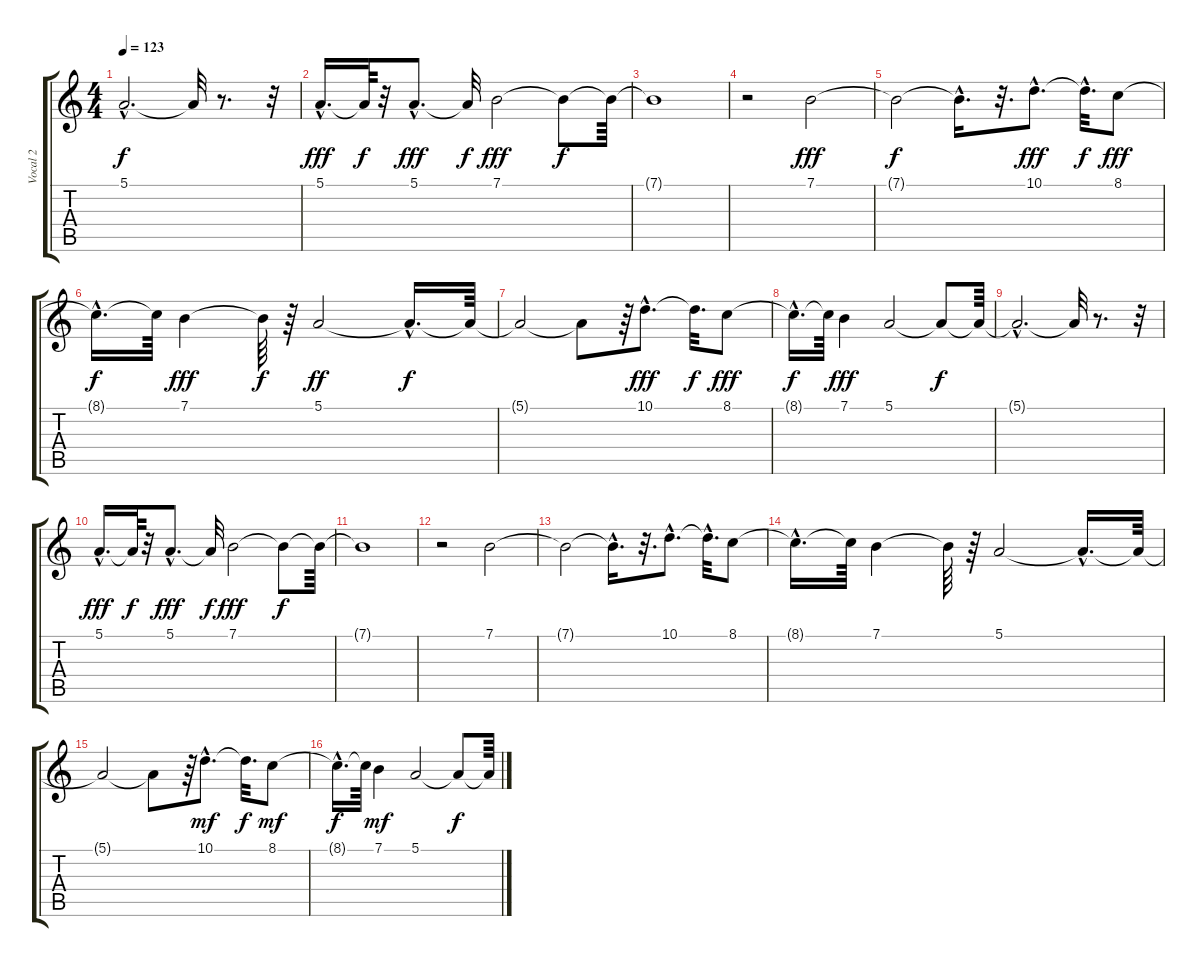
\track ("Vocal 2" "Vocal 2") {instrument lead2sawtooth}
\staff {score tabs}
\tuning (E4 B3 G3 D3 A2 E2) {hide}
\ts (4 4)
\tempo 123
\clef g2
\ks c
5.1{hac t}.2{d dy f} 5.1{t}.32 r.8{d} r.32 |
5.1{hac}.16{d dy fff} 5.1{t}.64{dy f} r.32 5.1{hac}.8{d dy fff} 5.1{t}.32{dy f} 7.1.2{dy fff} 7.1{t}.8{dy f} 7.1{t}.64 |
7.1{t}.1 |
r.2 7.1.2{dy fff} |
7.1{t}.2{dy f} 7.1{hac t}.16{d} r.32{d} 10.1{hac}.8{d dy fff} 10.1{hac t}.32{d dy f} 8.1.8{dy fff} |
8.1{hac t}.16{d dy f} 8.1{t}.64 7.1.4{dy fff} 7.1{t}.64{dy f} r.64 5.1.2{dy ff} 5.1{hac t}.16{d dy f} 5.1{t}.64 |
5.1{t}.2 5.1{t}.8 r.64 10.1{hac}.8{d dy fff} 10.1{t}.32{d dy f} 8.1.8{dy fff} |
8.1{hac t}.16{d dy f} 8.1{t}.64 7.1.4{dy fff} 5.1.2 5.1{t}.8{dy f} 5.1{t}.64 |
5.1{hac t}.2{d} 5.1{t}.32 r.8{d} r.32 |
5.1{hac}.16{d dy fff} 5.1{t}.64{dy f} r.32 5.1{hac}.8{d dy fff} 5.1{t}.32{dy f} 7.1.2{dy fff} 7.1{t}.8{dy f} 7.1{t}.64 |
7.1{t}.1 |
r.2 7.1.2 |
7.1{t}.2 7.1{hac t}.16{d} r.32{d} 10.1{hac}.8{d} 10.1{hac t}.32{d} 8.1.8 |
8.1{hac t}.16{d} 8.1{t}.64 7.1.4 7.1{t}.64 r.64 5.1.2 5.1{hac t}.16{d} 5.1{t}.64 |
5.1{t}.2 5.1{t}.8 r.64 10.1{hac}.8{d dy mf} 10.1{t}.32{d dy f} 8.1.8{dy mf} |
8.1{hac t}.16{d dy f} 8.1{t}.64 7.1.4{dy mf} 5.1.2 5.1{t}.8{dy f} 5.1{t}.64
